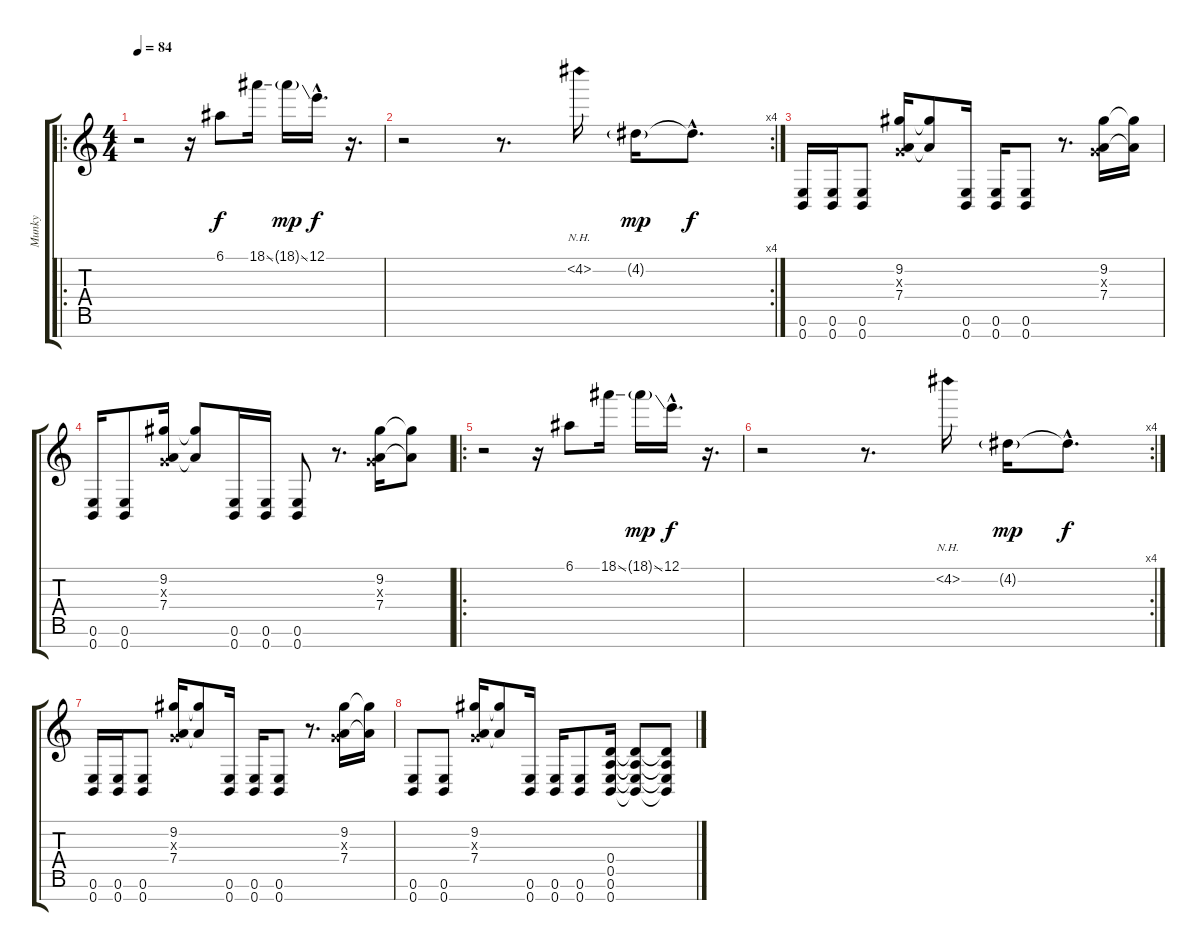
\track ("Munky" "Munky") {instrument distortionguitar}
\staff {score tabs}
\tuning (E4 B3 G3 D3 A2 E2 B1) {hide}
\ro
\ts (4 4)
\tempo 84
\clef g2
\ks c
r.2{dy f instrument distortionguitar} r.16 6.1.8 18.1{ss}.16 18.1{ss g}.16{dy mp} 12.1{hac}.16{d dy f} r.16{d} |
\rc 4
r.2 r.8{d} 4.2{nh}.16 4.2{g}.16{dy mp} 4.2{hac t}.8{d dy f} |
(0.6 0.7).16 (0.6 0.7).16 (0.6 0.7).8 (9.2 0.3{x} 7.4).16 (9.2{t} 7.4{t}).8 (0.6 0.7).16 (0.6 0.7).16 (0.6 0.7).8 r.8{d} (9.2 0.3{x} 7.4).16 (9.2{t} 7.4{t}).16 |
(0.6 0.7).16 (0.6 0.7).8 (9.2 0.3{x} 7.4).16 (9.2{t} 7.4{t}).8 (0.6 0.7).16 (0.6 0.7).16 (0.6 0.7).8 r.8{d} (9.2 0.3{x} 7.4).16 (9.2{t} 7.4{t}).8 |
\ro
r.2 r.16 6.1.8 18.1{ss}.16 18.1{ss g}.16{dy mp} 12.1{hac}.16{d dy f} r.16{d} |
\rc 4
r.2 r.8{d} 4.2{nh}.16 4.2{g}.16{dy mp} 4.2{hac t}.8{d dy f} |
(0.6 0.7).16 (0.6 0.7).16 (0.6 0.7).8 (9.2 0.3{x} 7.4).16 (9.2{t} 7.4{t}).8 (0.6 0.7).16 (0.6 0.7).16 (0.6 0.7).8 r.8{d} (9.2 0.3{x} 7.4).16 (9.2{t} 7.4{t}).16 |
(0.6 0.7).8 (0.6 0.7).8 (9.2 0.3{x} 7.4).16 (9.2{t} 7.4{t}).8 (0.6 0.7).16 (0.6 0.7).16 (0.6 0.7).8 (0.4 0.5 0.6 0.7).16 (0.4{t} 0.5{t} 0.6{t} 0.7{t}).8 (0.4{t} 0.5{t} 0.6{t} 0.7{t}).8
